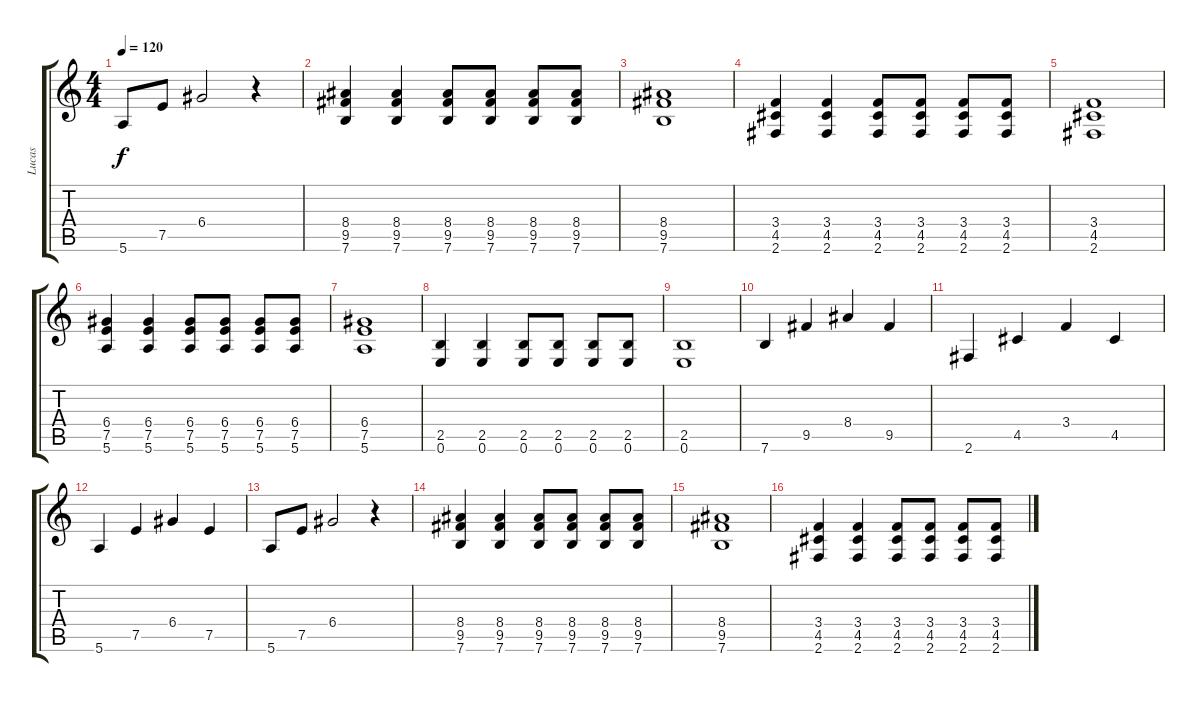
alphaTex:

\track ("Lucas" "Lucas") {instrument acousticguitarsteel}
\staff {score tabs}
\tuning (E4 B3 G3 D3 A2 E2) {hide}
\ts (4 4)
\tempo 120
\clef g2
\ks c
5.6.8{dy f} 7.5.8 6.4.2 r.4 |
(8.4 9.5 7.6).4 (8.4 9.5 7.6).4 (8.4 9.5 7.6).8 (8.4 9.5 7.6).8 (8.4 9.5 7.6).8 (8.4 9.5 7.6).8 |
(8.4 9.5 7.6).1 |
(3.4 4.5 2.6).4 (3.4 4.5 2.6).4 (3.4 4.5 2.6).8 (3.4 4.5 2.6).8 (3.4 4.5 2.6).8 (3.4 4.5 2.6).8 |
(3.4 4.5 2.6).1 |
(6.4 7.5 5.6).4 (6.4 7.5 5.6).4 (6.4 7.5 5.6).8 (6.4 7.5 5.6).8 (6.4 7.5 5.6).8 (6.4 7.5 5.6).8 |
(6.4 7.5 5.6).1 |
(2.5 0.6).4 (2.5 0.6).4 (2.5 0.6).8 (2.5 0.6).8 (2.5 0.6).8 (2.5 0.6).8 |
(2.5 0.6).1 |
7.6.4 9.5.4 8.4.4 9.5.4 |
2.6.4 4.5.4 3.4.4 4.5.4 |
5.6.4 7.5.4 6.4.4 7.5.4 |
5.6.8 7.5.8 6.4.2 r.4 |
(8.4 9.5 7.6).4 (8.4 9.5 7.6).4 (8.4 9.5 7.6).8 (8.4 9.5 7.6).8 (8.4 9.5 7.6).8 (8.4 9.5 7.6).8 |
(8.4 9.5 7.6).1 |
(3.4 4.5 2.6).4 (3.4 4.5 2.6).4 (3.4 4.5 2.6).8 (3.4 4.5 2.6).8 (3.4 4.5 2.6).8 (3.4 4.5 2.6).8
